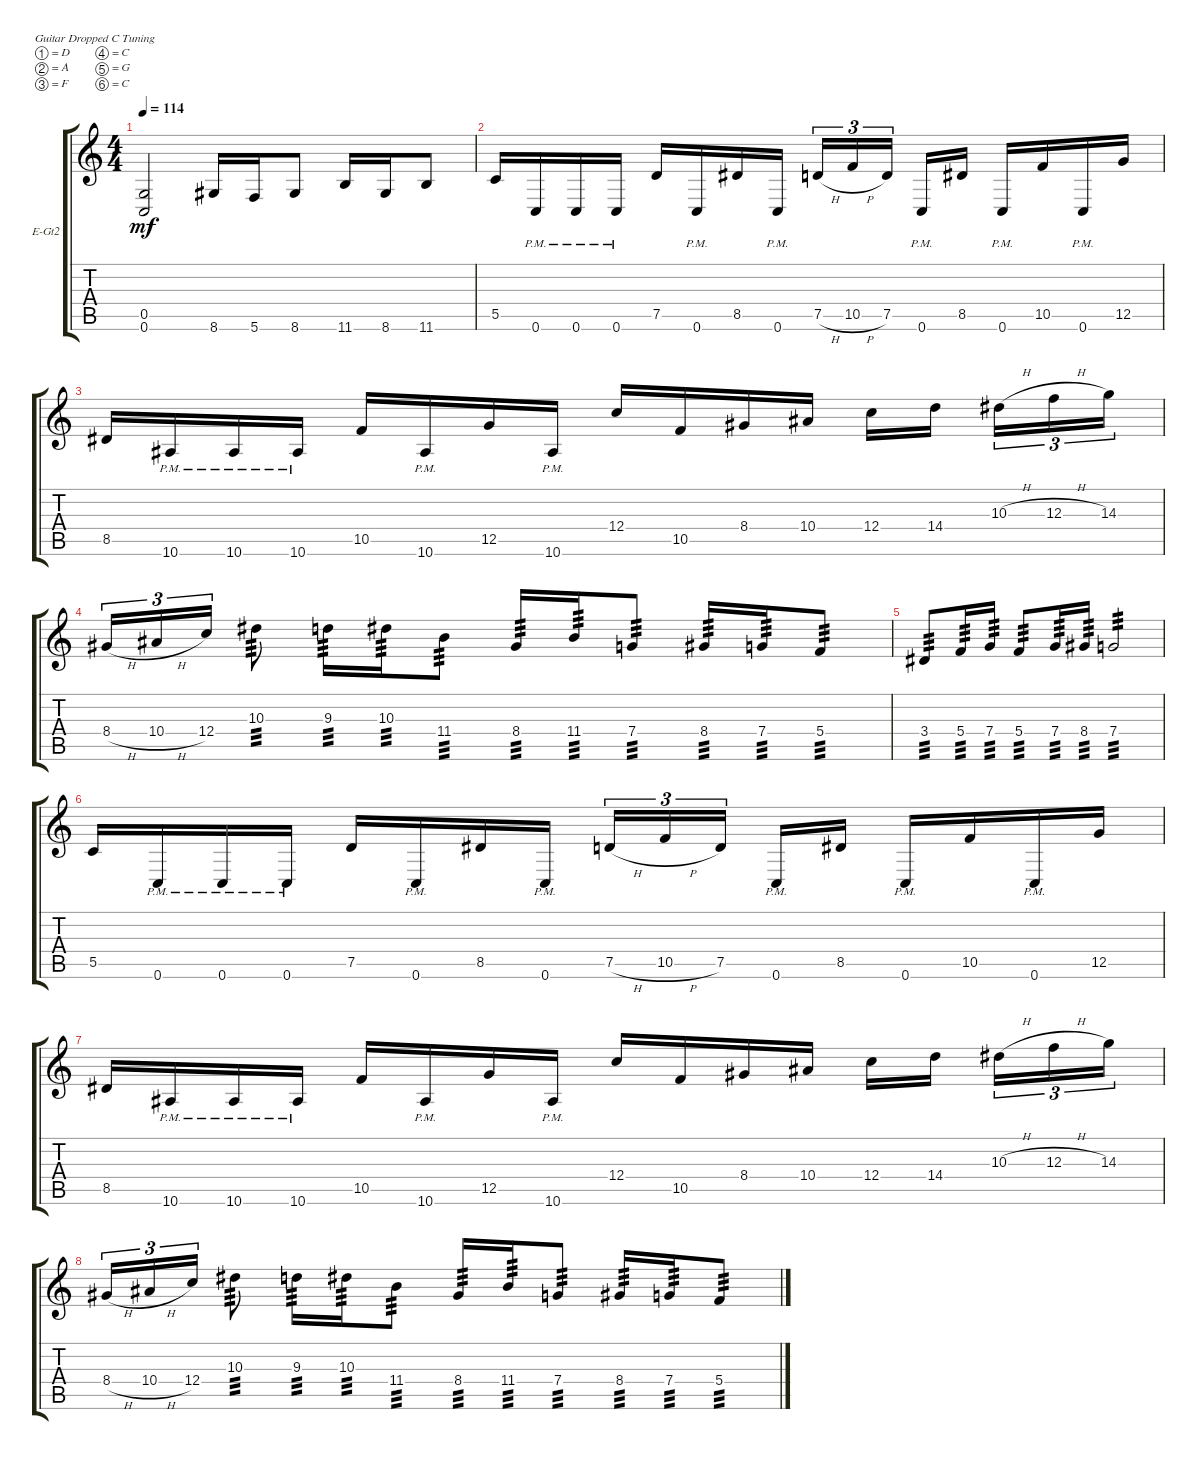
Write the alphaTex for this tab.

\defaultSystemsLayout 4
\bracketExtendMode groupsimilarinstruments
\firstSystemTrackNameOrientation horizontal
\otherSystemsTrackNameOrientation horizontal
\track ("Guitar 2" "E-Gt2") {instrument distortionguitar}
\staff {score tabs}
\tuning (D4 A3 F3 C3 G2 C2)
\ts (4 4)
\tempo 114
\clef g2
\ks c
(0.6 0.5).2{dy mf} 8.6.16 5.6.16 8.6.8 11.6.16 8.6.16 11.6.8 |
5.5.16 0.6{pm}.16 0.6{pm}.16 0.6{pm}.16 7.5.16 0.6{pm}.16 8.5.16 0.6{pm}.16 7.5{h}.16{tu (3 2)} 10.5{h}.16{tu (3 2)} 7.5.16{tu (3 2)} 0.6{pm}.16 8.5.16 0.6{pm}.16 10.5.16 0.6{pm}.16 12.5.16 |
8.5.16 10.6{pm}.16 10.6{pm}.16 10.6{pm}.16 10.5.16 10.6{pm}.16 12.5.16 10.6{pm}.16 12.4.16 10.5.16 8.4.16 10.4.16 12.4.16 14.4.16 10.3{h}.16{tu (3 2)} 12.3{h}.16{tu (3 2)} 14.3.16{tu (3 2)} |
8.4{h}.16{tu (3 2)} 10.4{h}.16{tu (3 2)} 12.4.16{tu (3 2)} 10.3.8{tp 3} 9.3.16{tp 3} 10.3.16{tp 3} 11.4.8{tp 3} 8.4.16{tp 3} 11.4.16{tp 3} 7.4.8{tp 3} 8.4.16{tp 3} 7.4.16{tp 3} 5.4.8{tp 3} |
3.4.8{tp 3} 5.4.16{tp 3} 7.4.16{tp 3} 5.4.8{tp 3} 7.4.16{tp 3} 8.4.16{tp 3} 7.4.2{tp 3} |
5.5.16 0.6{pm}.16 0.6{pm}.16 0.6{pm}.16 7.5.16 0.6{pm}.16 8.5.16 0.6{pm}.16 7.5{h}.16{tu (3 2)} 10.5{h}.16{tu (3 2)} 7.5.16{tu (3 2)} 0.6{pm}.16 8.5.16 0.6{pm}.16 10.5.16 0.6{pm}.16 12.5.16 |
8.5.16 10.6{pm}.16 10.6{pm}.16 10.6{pm}.16 10.5.16 10.6{pm}.16 12.5.16 10.6{pm}.16 12.4.16 10.5.16 8.4.16 10.4.16 12.4.16 14.4.16 10.3{h}.16{tu (3 2)} 12.3{h}.16{tu (3 2)} 14.3.16{tu (3 2)} |
8.4{h}.16{tu (3 2)} 10.4{h}.16{tu (3 2)} 12.4.16{tu (3 2)} 10.3.8{tp 3} 9.3.16{tp 3} 10.3.16{tp 3} 11.4.8{tp 3} 8.4.16{tp 3} 11.4.16{tp 3} 7.4.8{tp 3} 8.4.16{tp 3} 7.4.16{tp 3} 5.4.8{tp 3}
